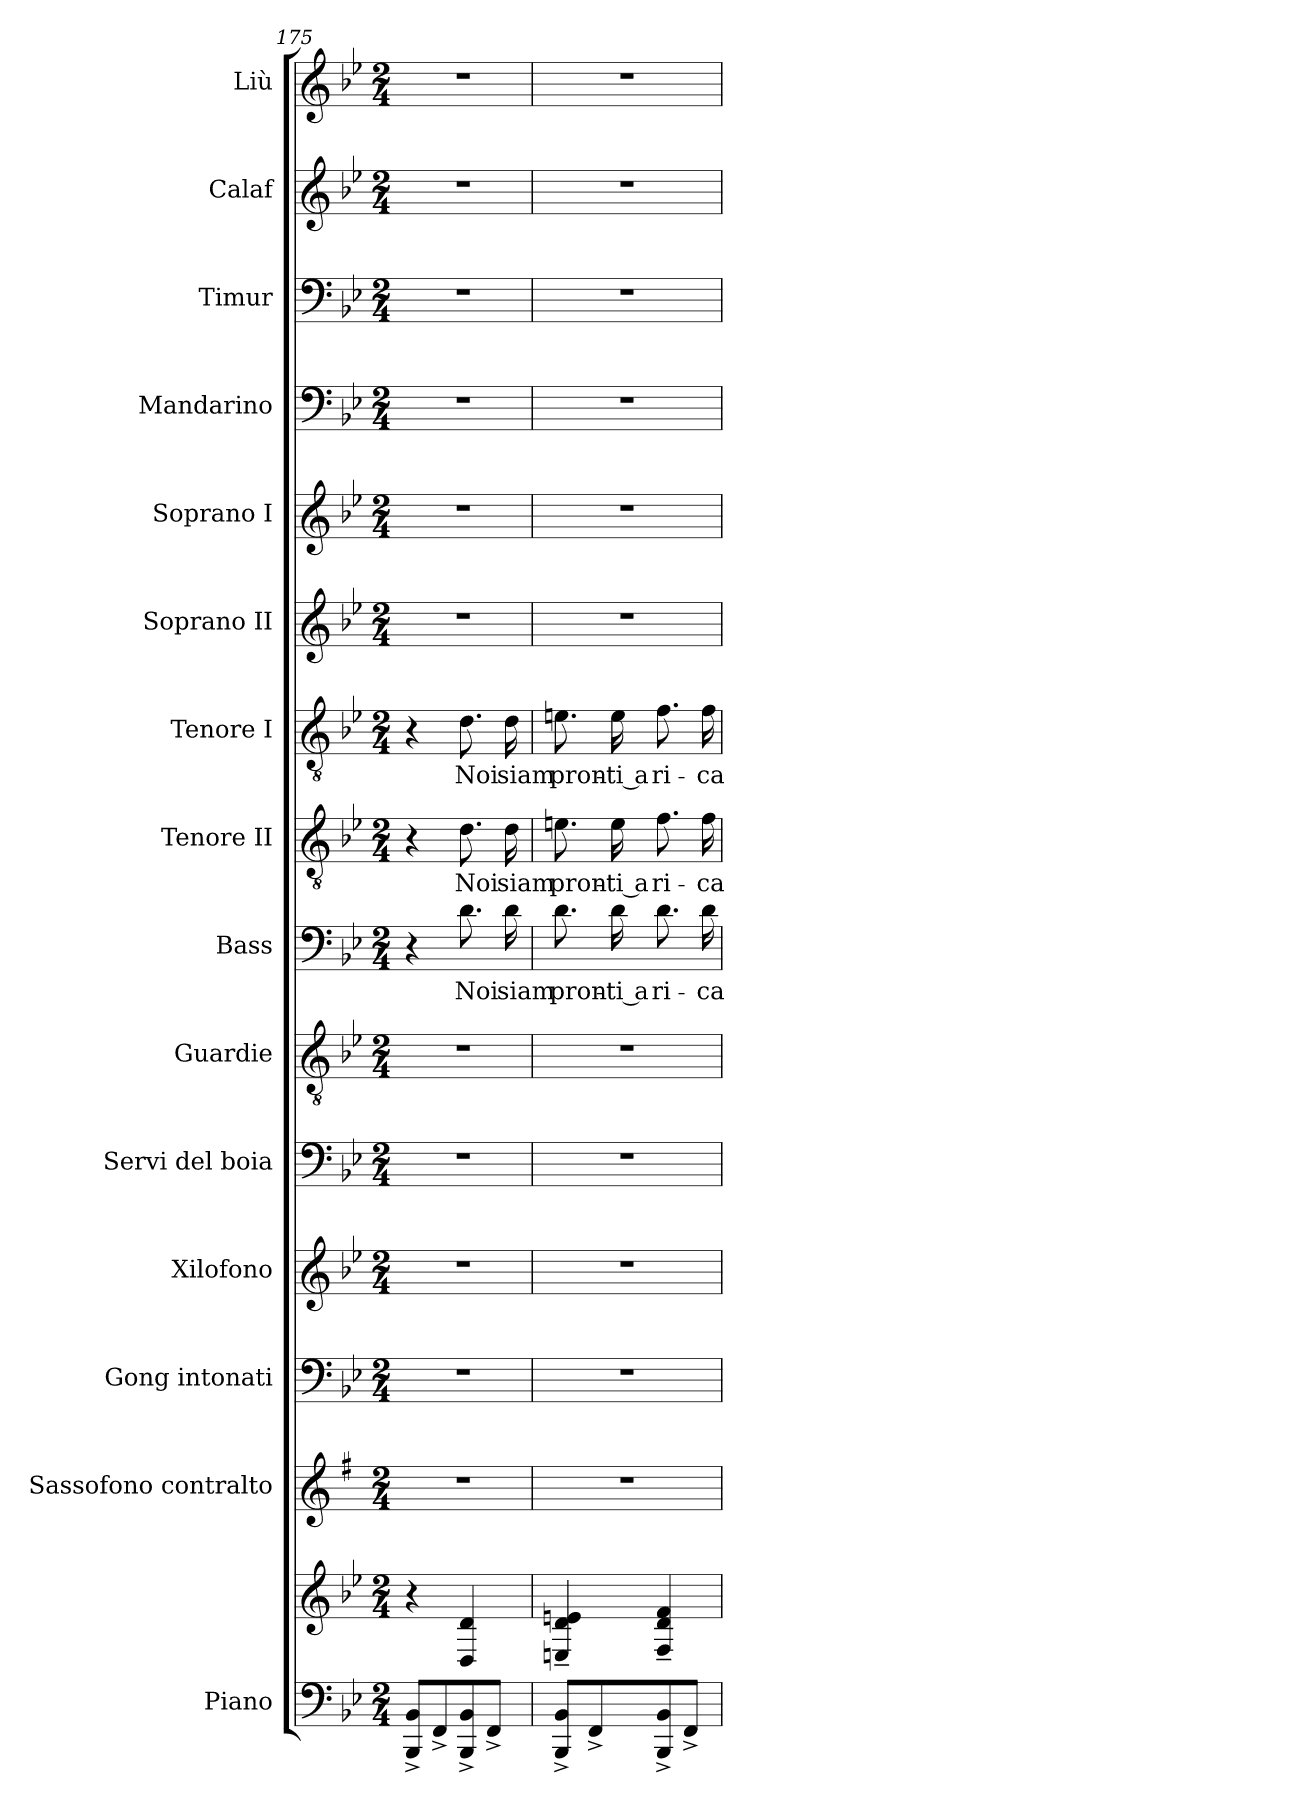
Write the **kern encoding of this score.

**kern	**kern	**kern	**kern	**kern	**kern	**kern	**kern	**text	**kern	**text	**kern	**text	**kern	**kern	**kern	**kern	**kern	**kern
*part15	*part15	*part14	*part13	*part12	*part11	*part10	*part9	*part9	*part8	*part8	*part7	*part7	*part6	*part5	*part4	*part3	*part2	*part1
*staff16	*staff15	*staff14	*staff13	*staff12	*staff11	*staff10	*staff9	*staff9	*staff8	*staff8	*staff7	*staff7	*staff6	*staff5	*staff4	*staff3	*staff2	*staff1
*I"Piano	*	*I"Sassofono contralto	*I"Gong intonati	*I"Xilofono	*I"Servi del boia	*I"Guardie	*I"Bass	*	*I"Tenore II	*	*I"Tenore I	*	*I"Soprano II	*I"Soprano I	*I"Mandarino	*I"Timur	*I"Calaf	*I"Liù
*I'Pno.	*	*	*I'Gong int.	*I'Xil.	*I'Ser.B.	*I'G.	*I'B.	*	*I'T. II	*	*I'T. I	*	*I'S. II	*I'S. I	*I'M.	*I'T.	*I'C.	*I'L.
*clefF4	*clefG2	*clefG2	*clefF4	*clefG2	*clefF4	*clefGv2	*clefF4	*	*clefGv2	*	*clefGv2	*	*clefG2	*clefG2	*clefF4	*clefF4	*clefG2	*clefG2
*	*	*ITrd5c9	*	*ITrd-7c-12	*	*	*	*	*	*	*	*	*	*	*	*	*	*
*k[b-e-]	*k[b-e-]	*k[b-e-]	*k[b-e-]	*k[b-e-]	*k[b-e-]	*k[b-e-]	*k[b-e-]	*	*k[b-e-]	*	*k[b-e-]	*	*k[b-e-]	*k[b-e-]	*k[b-e-]	*k[b-e-]	*k[b-e-]	*k[b-e-]
*M2/4	*M2/4	*M2/4	*M2/4	*M2/4	*M2/4	*M2/4	*M2/4	*	*M2/4	*	*M2/4	*	*M2/4	*M2/4	*M2/4	*M2/4	*M2/4	*M2/4
=175	=175	=175	=175	=175	=175	=175	=175	=175	=175	=175	=175	=175	=175	=175	=175	=175	=175	=175
8BBB-/^ 8BB-/^L	4r	2r	2r	2r	2r	2r	4r	.	4r	.	4r	.	2r	2r	2r	2r	2r	2r
8FF^/	.	.	.	.	.	.	.	.	.	.	.	.	.	.	.	.	.	.
!	!	!	!	!	!	!	!	!LO:LY:b	!	!LO:LY:b	!	!LO:LY:b	!	!	!	!	!	!
8BBB-/^ 8BB-/^	4D/ 4d/	.	.	.	.	.	8.d\	Noi	8.d\	Noi	8.d\	Noi	.	.	.	.	.	.
8FF^/J	.	.	.	.	.	.	.	.	.	.	.	.	.	.	.	.	.	.
!	!	!	!	!	!	!	!	!LO:LY:b	!	!LO:LY:b	!	!LO:LY:b	!	!	!	!	!	!
.	.	.	.	.	.	.	16d\	siam	16d\	siam	16d\	siam	.	.	.	.	.	.
=176	=176	=176	=176	=176	=176	=176	=176	=176	=176	=176	=176	=176	=176	=176	=176	=176	=176	=176
!	!	!	!	!	!	!	!	!LO:LY:b	!	!LO:LY:b	!	!LO:LY:b	!	!	!	!	!	!
8BBB-/^ 8BB-/^L	4En/~ 4d/~ 4en/~	2r	2r	2r	2r	2r	8.d\	pron-	8.en\	pron-	8.en\	pron-	2r	2r	2r	2r	2r	2r
8FF^/	.	.	.	.	.	.	.	.	.	.	.	.	.	.	.	.	.	.
!	!	!	!	!	!	!	!	!LO:LY:b	!	!LO:LY:b	!	!LO:LY:b	!	!	!	!	!	!
.	.	.	.	.	.	.	16d\	-ti a	16e\	-ti a	16e\	-ti a	.	.	.	.	.	.
!	!	!	!	!	!	!	!	!LO:LY:b	!	!LO:LY:b	!	!LO:LY:b	!	!	!	!	!	!
8BBB-/^ 8BB-/^	4F/~ 4d/~ 4f/~	.	.	.	.	.	8.d\	ri-	8.f\	ri-	8.f\	ri-	.	.	.	.	.	.
8FF^/J	.	.	.	.	.	.	.	.	.	.	.	.	.	.	.	.	.	.
!	!	!	!	!	!	!	!	!LO:LY:b	!	!LO:LY:b	!	!LO:LY:b	!	!	!	!	!	!
.	.	.	.	.	.	.	16d\	-ca-	16f\	-ca-	16f\	-ca-	.	.	.	.	.	.
=	=	=	=	=	=	=	=	=	=	=	=	=	=	=	=	=	=	=
*-	*-	*-	*-	*-	*-	*-	*-	*-	*-	*-	*-	*-	*-	*-	*-	*-	*-	*-
